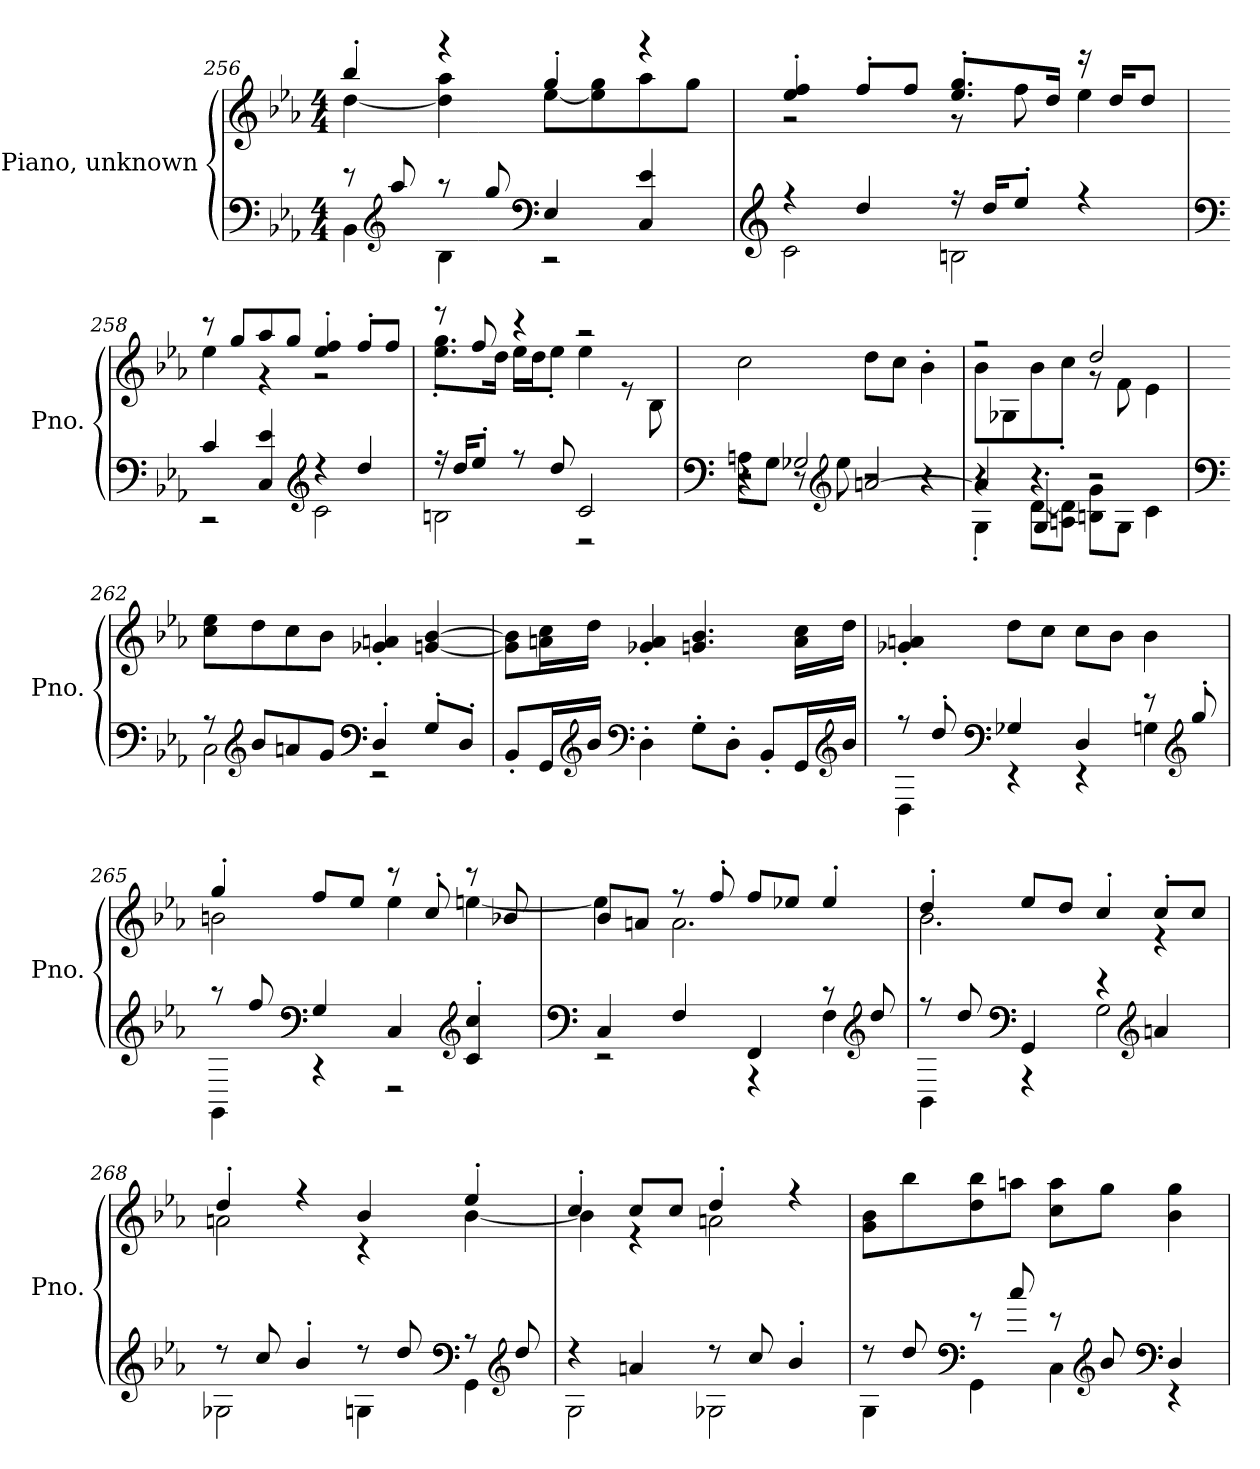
**kern	**kern
*part1	*part1
*staff2	*staff1
*I"Piano, unknown	*
*I'Pno.	*
!!LO:PB:g=z
*clefF4	*clefG2
*k[b-e-a-]	*k[b-e-a-]
*M4/4	*M4/4
=256	=256
*^	*^
8r	4BB-\	4bb-'/	[4dd\
*clefG2	*	*	*
8aa-/	.	.	.
8r	4B-\	4r	4dd\] 4aa-\
8gg/	.	.	.
*clefF4	*	*	*
4E-/	2r	4gg'/	[8ee-\L
.	.	.	8ee-\] 8gg\
4C/ 4e-/	.	4r	8aa-\
.	.	.	8gg\J
=257	=257	=257	=257
*clefG2	*	*	*
4r	2c\	4ee-/' 4ff/'	2r
4dd/	.	8ff'/L	.
.	.	8ff/J	.
16r	2Bn\	8.ee-/' 8.gg/'L	8r
16dd/KL	.	.	.
8ee-'/J	.	.	8ff\
.	.	16dd/Jk	.
4r	.	16r	4ee-\
.	.	16dd/KL	.
.	.	8dd/J	.
=258	=258	=258	=258
*clefF4	*	*	*
4c/	2r	8r	4ee-\
.	.	8gg/L	.
4C/ 4e-/	.	8aa-/	4r
.	.	8gg/J	.
*clefG2	*	*	*
4r	2c\	4ee-/' 4ff/'	2r
4dd/	.	8ff'/L	.
.	.	8ff/J	.
!!LO:LB:g=z	!!
=259	=259	=259	=259
16r	2Bn\	8r	8.ee-\' 8.gg\'L
16dd/KL	.	.	.
8ee-'/J	.	8ff/	.
.	.	.	16dd\Jk
8r	.	4r	16ee-\LL
.	.	.	16dd\J
8dd/	.	.	8ee-'\J
2c/	2r	2r	4ee-\
.	.	.	8r
.	.	.	8B-\
*v	*v	*	*
*	*v	*v
=260	=260
*clefF4	*
*^	*
*	*^	*
2r	8An\L	4r	2cc\
.	8G\J	.	.
.	8r	2G-X/	.
*clefG2	*	*	*
.	8ee-\	.	.
[2an/	2r	.	8dd\L
.	.	.	8cc\J
.	.	4r	4b-'\
=261	=261	=261	=261
*	*	*	*^
4a/]	4G'\	4r	2r	8b-\L
.	.	.	.	8G-X\
4r	[8d\L	4G'/	.	8b-\
.	8An\ 8d\]J	.	.	8cc'\J
2r	8Bn\ 8g\L	2r	2dd/	8r
.	8G\J	.	.	8f\
.	4c\	.	.	4e-\
*v	*v	*v	*	*
*	*v	*v
!!LO:LB:g=z
=262	=262
*clefF4	*
*^	*
8r	2C\	8cc\ 8ee-\L
*clefG2	*	*
8b-/L	.	8dd\
8an/	.	8cc\
8g/J	.	8b-\J
*clefF4	*	*
4D'/	2r	4g-X/' 4an/'
8G'/L	.	[4gn/ [4b-/
8D'/J	.	.
*v	*v	*
=263	=263
8BB-'/L	8g\] 8b-\]L
16GG/L	16an\ 16cc\L
*clefG2	*
16b-/JJ	16dd\JJ
*clefF4	*
4D'\	4g-X/' 4a/'
8G'\L	4.gn/ 4.b-/
8D'\J	.
8BB-'/L	.
16GG/L	16a\ 16cc\LL
*clefG2	*
16b-/JJ	16dd\JJ
=264	=264
*^	*
8r	4D\	4g-X/' 4an/'
8dd'/	.	.
*clefF4	*	*
4G-X/	4r	8dd\L
.	.	8cc\J
4D/	4r	8cc\L
.	.	8b-\J
8r	4Gn\	4b-\
*clefG2	*	*
8gg'/	.	.
!!LO:LB:g=z
=265	=265	=265
*	*	*^
8r	4GG\	4gg'/	2bn\
8ff/	.	.	.
*clefF4	*	*	*
4G/	4r	8ff/L	.
.	.	8ee-/J	.
4C/	2r	8r	4ee-\
.	.	8cc'/	.
*clefG2	*	*	*
4c/' 4cc/'	.	8r	[4een\
.	.	8b-X/	.
=266	=266	=266	=266
*clefF4	*	*	*
4C/	2r	8b-/L	4ee\]
.	.	8an/J	.
4F/	.	8r	2.a\
.	.	8ff'/	.
4FF/	4r	8ff/L	.
.	.	8ee-X/J	.
8r	4F\	4ee-'/	.
*clefG2	*	*	*
8dd/	.	.	.
=267	=267	=267	=267
8r	4BB-\	4dd'/	2.b-\
8dd/	.	.	.
*clefF4	*	*	*
4GG/	4r	8ee-/L	.
.	.	8dd/J	.
4r	2G\	4cc'/	.
*clefG2	*	*	*
4an/	.	8cc'/L	4r
.	.	8cc/J	.
!!LO:LB:g=z	!!
=268	=268	=268	=268
8r	2G-X\	4dd'/	2an\
8cc/	.	.	.
4b-'/	.	4r	.
8r	4Gn\	4b-/	4r
8dd/	.	.	.
*clefF4	*	*	*
8r	4GG\	4ee-'/	[4b-\
*clefG2	*	*	*
8dd/	.	.	.
=269	=269	=269	=269
4r	2G\	4cc'/	4b-\]
4an/	.	8cc/L	4r
.	.	8cc/J	.
8r	2G-X\	4dd'/	2an\
8cc/	.	.	.
4b-'/	.	4r	.
*	*	*v	*v
=270	=270	=270
8r	4G\	8g\ 8b-\L
8dd/	.	8bb-\
*clefF4	*	*
8r	4GG\	8dd\ 8bb-\
8cc/	.	8aan\J
8r	4C\	8cc\ 8aa\L
*clefG2	*	*
8b-/	.	8gg\J
*clefF4	*	*
4D/	4r	4b-\ 4gg\
*v	*v	*
=	=
*-	*-
